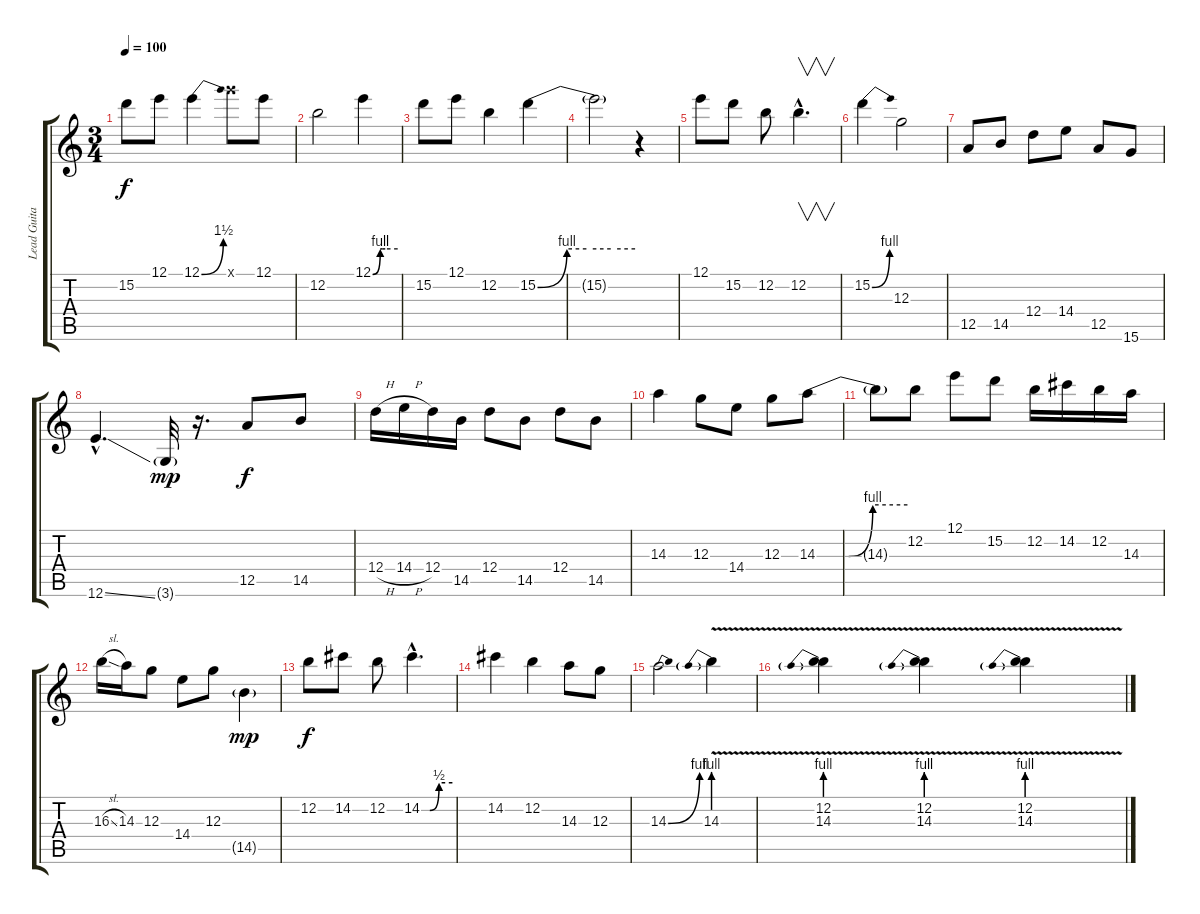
\track ("Lead Guitar (Martin Barre)" "Lead Guita") {instrument overdrivenguitar}
\staff {score tabs}
\tuning (E4 B3 G3 D3 A2 E2) {hide}
\ts (3 4)
\tempo 100
\clef g2
\ks c
15.2.8{dy f} 12.1.8 12.1{be (bend 0 0 60 6)}.4 15.1{x}.8 12.1.8 |
12.2.2 12.1{be (custom 0 0 18 4 23 4 30 4 60 4)}.4 |
15.2.8 12.1.8 12.2.4 15.2{be (custom 0 0 18 4 30 4 45 4 60 4)}.4 |
15.2{t}.2 r.4 |
12.1.8 15.2.8 12.2.8 12.2{hac}.4{v d} |
15.2{be (bend 0 0 60 4)}.4 12.3.2 |
12.5.8 14.5.8 12.4.8 14.4.8 12.5.8 15.6.8 |
12.6{ss hac}.4{d} 3.6{g}.32{dy mp} r.16{d} 12.5.8{dy f} 14.5.8 |
12.4{h}.16 14.4{h}.16 12.4.16 14.5.16 12.4.8 14.5.8 12.4.8 14.5.8 |
14.3.4 12.3.8 14.4.8 12.3.8 14.3{be (custom 0 0 16 0 21 0 37 4 60 4)}.8 |
14.3{t}.8 12.2.8 12.1.8 15.2.8 12.2.16 14.2.16 12.2.16 14.3.16 |
16.3{sl}.16 14.3.16 12.3.8 14.4.8 12.3.8 14.5{g}.4{dy mp} |
12.2.8{dy f} 14.2.8 12.2.8 14.2{be (custom 0 0 16 0 34 2 60 2) hac}.4{d} |
14.2.4 12.2.4 14.3.8 12.3.8 |
14.3{be (bend 0 0 60 4)}.2 14.3{be (prebend 0 4 60 4) v}.4 |
(12.2 14.3{be (prebend 0 4 60 4) v}).4 (12.2 14.3{be (prebend 0 4 60 4) v}).4 (12.2 14.3{be (prebend 0 4 60 4) v}).4
